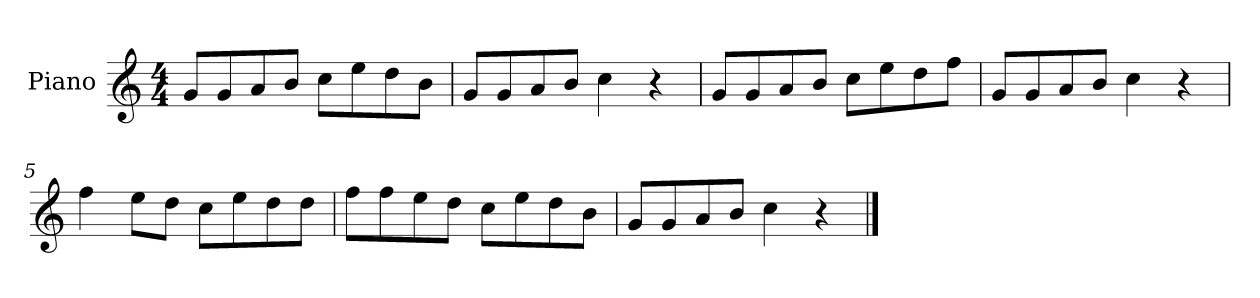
**kern
*part1
*staff1
*I"Piano
*I'P-no
*clefG2
*k[]
*M4/4
*MM90
=1
8g/L
8g/
8a/
8b/J
8cc\L
8ee\
8dd\
8b\J
=2
8g/L
8g/
8a/
8b/J
4cc\
4r
=3
8g/L
8g/
8a/
8b/J
8cc\L
8ee\
8dd\
8ff\J
=4
8g/L
8g/
8a/
8b/J
4cc\
4r
=5
4ff\
8ee\L
8dd\J
8cc\L
8ee\
8dd\
8dd\J
!!LO:LB:g=z
=6
8ff\L
8ff\
8ee\
8dd\J
8cc\L
8ee\
8dd\
8b\J
=7
8g/L
8g/
8a/
8b/J
4cc\
4r
==
*-
